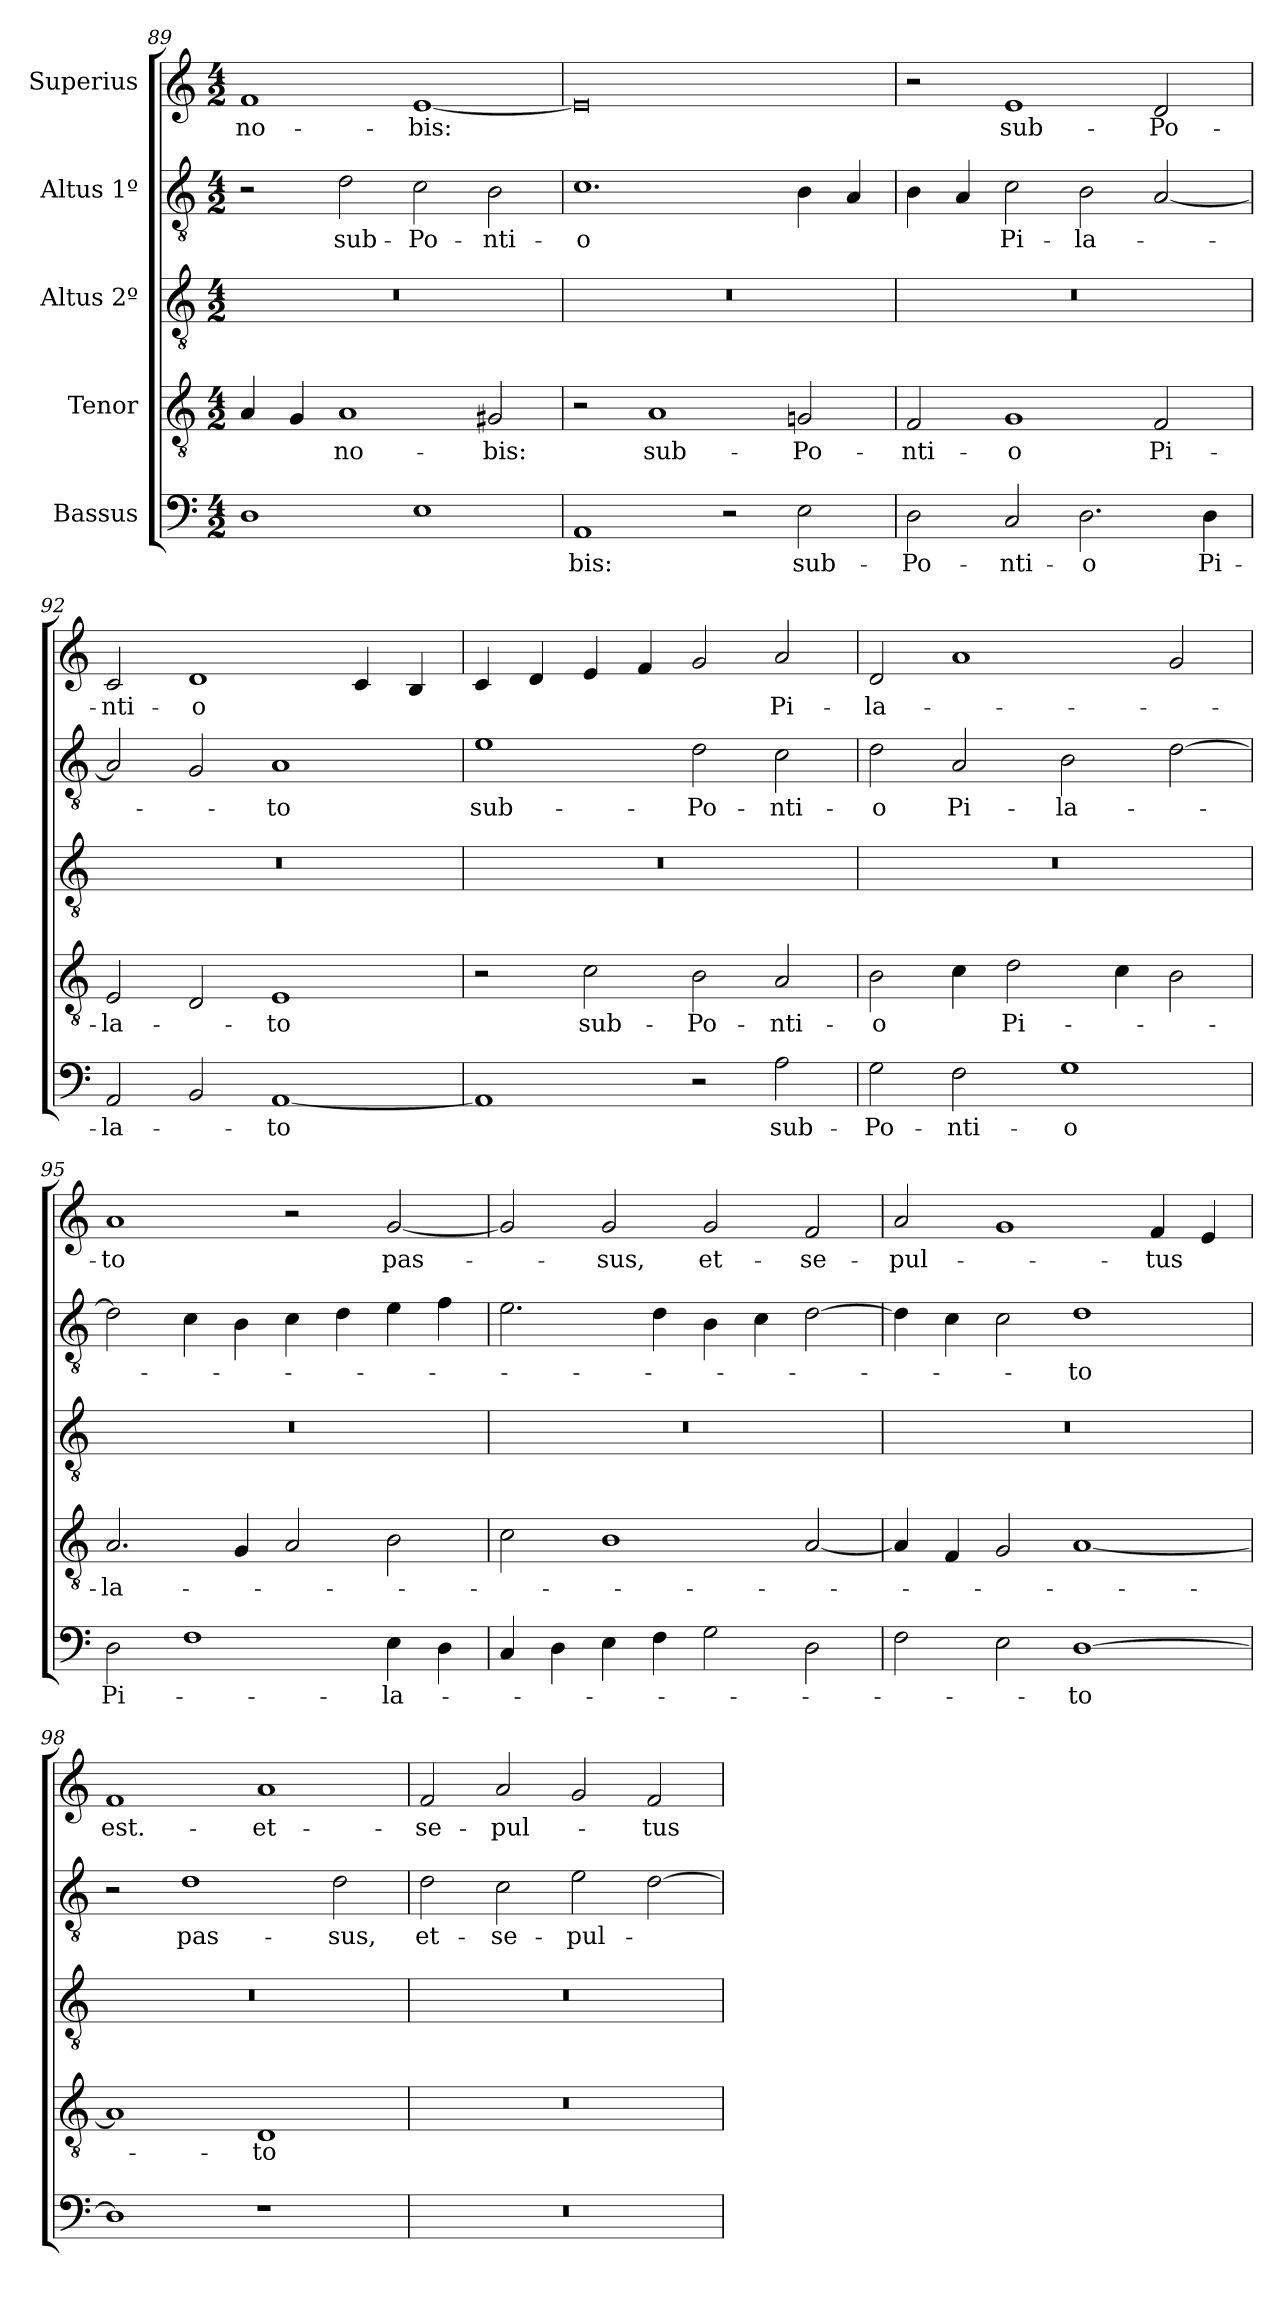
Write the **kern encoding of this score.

**kern	**text	**kern	**text	**kern	**kern	**text	**kern	**text
*part5	*part5	*part4	*part4	*part3	*part2	*part2	*part1	*part1
*staff5	*staff5	*staff4	*staff4	*staff3	*staff2	*staff2	*staff1	*staff1
*I"Bassus	*	*I"Tenor	*	*I"Altus 2º	*I"Altus 1º	*	*I"Superius	*
*clefF4	*	*clefGv2	*	*clefGv2	*clefGv2	*	*clefG2	*
*k[]	*	*k[]	*	*k[]	*k[]	*	*k[]	*
*M4/2	*	*M4/2	*	*M4/2	*M4/2	*	*M4/2	*
=89	=89	=89	=89	=89	=89	=89	=89	=89
1D\	.	4A/	.	0r	2r	.	1f/	no-
.	.	4G/	.	.	.	.	.	.
.	.	1A/	no-	.	2d\	sub-	.	.
1E\	.	.	.	.	2c\	Po-	[1e/	-bis:
.	.	2G#X/	-bis:	.	2B\	-nti-	.	.
=90	=90	=90	=90	=90	=90	=90	=90	=90
1AA/	-bis:	2r	.	0r	1.c\	-o	0e/]	.
.	.	1A/	sub-	.	.	.	.	.
2r	.	.	.	.	.	.	.	.
2E\	sub-	2Gn/	Po-	.	4B\	.	.	.
.	.	.	.	.	4A/	.	.	.
=91	=91	=91	=91	=91	=91	=91	=91	=91
2D\	Po-	2F/	-nti-	0r	4B\	.	2r	.
.	.	.	.	.	4A/	.	.	.
2C/	-nti-	1G/	-o	.	2c\	Pi-	1e/	sub-
2.D\	-o	.	.	.	2B\	-la-	.	.
.	.	2F/	Pi-	.	[2A/	.	2d/	Po-
4D\	Pi-	.	.	.	.	.	.	.
=92	=92	=92	=92	=92	=92	=92	=92	=92
2AA/	-la-	2E/	-la-	0r	2A/]	.	2c/	-nti-
2BB/	.	2D/	.	.	2G/	.	1d/	-o
[1AA/	-to	1E/	-to	.	1A/	-to	.	.
.	.	.	.	.	.	.	4c/	.
.	.	.	.	.	.	.	4B/	.
=93	=93	=93	=93	=93	=93	=93	=93	=93
1AA/]	.	2r	.	0r	1e\	sub-	4c/	.
.	.	.	.	.	.	.	4d/	.
.	.	2c\	sub-	.	.	.	4e/	.
.	.	.	.	.	.	.	4f/	.
2r	.	2B\	Po-	.	2d\	Po-	2g/	.
2A\	sub-	2A/	-nti-	.	2c\	-nti-	2a/	Pi-
=94	=94	=94	=94	=94	=94	=94	=94	=94
2G\	Po-	2B\	-o	0r	2d\	-o	2d/	-la-
2F\	-nti-	4c\	.	.	2A/	Pi-	1a/	.
.	.	2d\	Pi-	.	.	.	.	.
1G\	-o	.	.	.	2B\	-la-	.	.
.	.	4c\	.	.	.	.	.	.
.	.	2B\	.	.	[2d\	.	2g/	.
=95	=95	=95	=95	=95	=95	=95	=95	=95
2D\	Pi-	2.A/	-la-	0r	2d\]	.	1a/	-to
1F\	.	.	.	.	4c\	.	.	.
.	.	4G/	.	.	4B\	.	.	.
.	.	2A/	.	.	4c\	.	2r	.
.	.	.	.	.	4d\	.	.	.
4E\	-la-	2B\	.	.	4e\	.	[2g/	pas-
4D\	.	.	.	.	4f\	.	.	.
=96	=96	=96	=96	=96	=96	=96	=96	=96
4C/	.	2c\	.	0r	2.e\	.	2g/]	.
4D\	.	.	.	.	.	.	.	.
4E\	.	1B\	.	.	.	.	2g/	-sus,
4F\	.	.	.	.	4d\	.	.	.
2G\	.	.	.	.	4B\	.	2g/	et-
.	.	.	.	.	4c\	.	.	.
2D\	.	[2A/	.	.	[2d\	.	2f/	se-
=97	=97	=97	=97	=97	=97	=97	=97	=97
2F\	.	4A/]	.	0r	4d\]	.	2a/	-pul-
.	.	4F/	.	.	4c\	.	.	.
2E\	.	2G/	.	.	2c\	.	1g/	.
[1D\	-to	[1A/	.	.	1d\	-to	.	.
.	.	.	.	.	.	.	4f/	-tus
.	.	.	.	.	.	.	4e/	.
=98	=98	=98	=98	=98	=98	=98	=98	=98
1D\]	.	1A/]	.	0r	2r	.	1f/	est.-
.	.	.	.	.	1d\	pas-	.	.
1r	.	1D/	-to	.	.	.	1a/	et-
.	.	.	.	.	2d\	-sus,	.	.
=99	=99	=99	=99	=99	=99	=99	=99	=99
0r	.	0r	.	0r	2d\	et-	2f/	se-
.	.	.	.	.	2c\	se-	2a/	-pul-
.	.	.	.	.	2e\	-pul-	2g/	.
.	.	.	.	.	[2d\	.	2f/	-tus
=	=	=	=	=	=	=	=	=
*-	*-	*-	*-	*-	*-	*-	*-	*-
